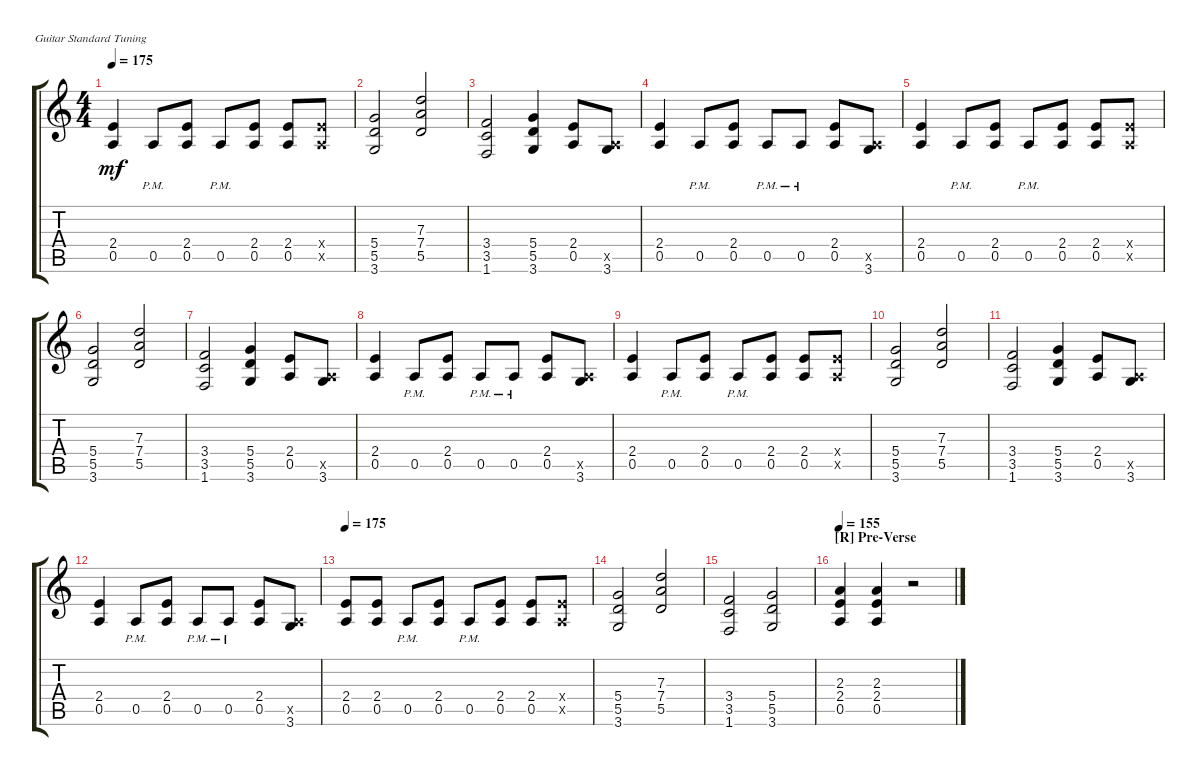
\defaultSystemsLayout 4
\bracketExtendMode groupsimilarinstruments
\singleTrackTrackNamePolicy hidden
\multiTrackTrackNamePolicy hidden
\firstSystemTrackNameOrientation horizontal
\otherSystemsTrackNameOrientation horizontal
\track ("Adrian Smith" "E-Gt") {instrument distortionguitar}
\staff {score tabs}
\tuning (E4 B3 G3 D3 A2 E2)
\ts (4 4)
\tempo 175
\clef g2
\scale
1.06936
\ks c
(0.5 2.4).4{dy mf} 0.5{pm}.8 (0.5 2.4).8 0.5{pm}.8 (0.5 2.4).8 (0.5 2.4).8 (0.5{x} 2.4{x}).8 |
\scale
0.930643 (3.6 5.5 5.4).2 (5.5 7.4 7.3).2 |
\scale
1.03909 (1.6 3.5 3.4).2 (3.6 5.5 5.4).4 (0.5 2.4).8 (3.6 0.5{x}).8 |
\scale
0.960908 (0.5 2.4).4 0.5{pm}.8 (0.5 2.4).8 0.5{pm}.8 0.5{pm}.8 (0.5 2.4).8 (3.6 0.5{x}).8 |
\scale
1.03909 (0.5 2.4).4 0.5{pm}.8 (0.5 2.4).8 0.5{pm}.8 (0.5 2.4).8 (0.5 2.4).8 (0.5{x} 2.4{x}).8 |
\scale
0.960908 (3.6 5.5 5.4).2 (5.5 7.4 7.3).2 |
\scale
1.03909 (1.6 3.5 3.4).2 (3.6 5.5 5.4).4 (0.5 2.4).8 (3.6 0.5{x}).8 |
\scale
0.960908 (0.5 2.4).4 0.5{pm}.8 (0.5 2.4).8 0.5{pm}.8 0.5{pm}.8 (0.5 2.4).8 (3.6 0.5{x}).8 |
\scale
1.03909 (0.5 2.4).4 0.5{pm}.8 (0.5 2.4).8 0.5{pm}.8 (0.5 2.4).8 (0.5 2.4).8 (0.5{x} 2.4{x}).8 |
\scale
0.960908 (3.6 5.5 5.4).2 (5.5 7.4 7.3).2 |
\scale
1.03909 (1.6 3.5 3.4).2 (3.6 5.5 5.4).4 (0.5 2.4).8 (3.6 0.5{x}).8 |
\scale
0.960908 (0.5 2.4).4 0.5{pm}.8 (0.5 2.4).8 0.5{pm}.8 0.5{pm}.8 (0.5 2.4).8 (3.6 0.5{x}).8 |
\tempo 175
\scale
1.03909 (0.5 2.4).8 (0.5 2.4).8 0.5{pm}.8 (0.5 2.4).8 0.5{pm}.8 (0.5 2.4).8 (0.5 2.4).8 (0.5{x} 2.4{x}).8 |
\scale
0.960908 (3.6 5.5 5.4).2 (5.5 7.4 7.3).2 |
\scale
1.03909 (1.6 3.5 3.4).2 (3.6 5.5 5.4).2 |
\section ("R" "Pre-Verse")
\tempo 155
\scale
0.960908 (0.5 2.4 2.3).4 (0.5 2.4 2.3).4 r.2
